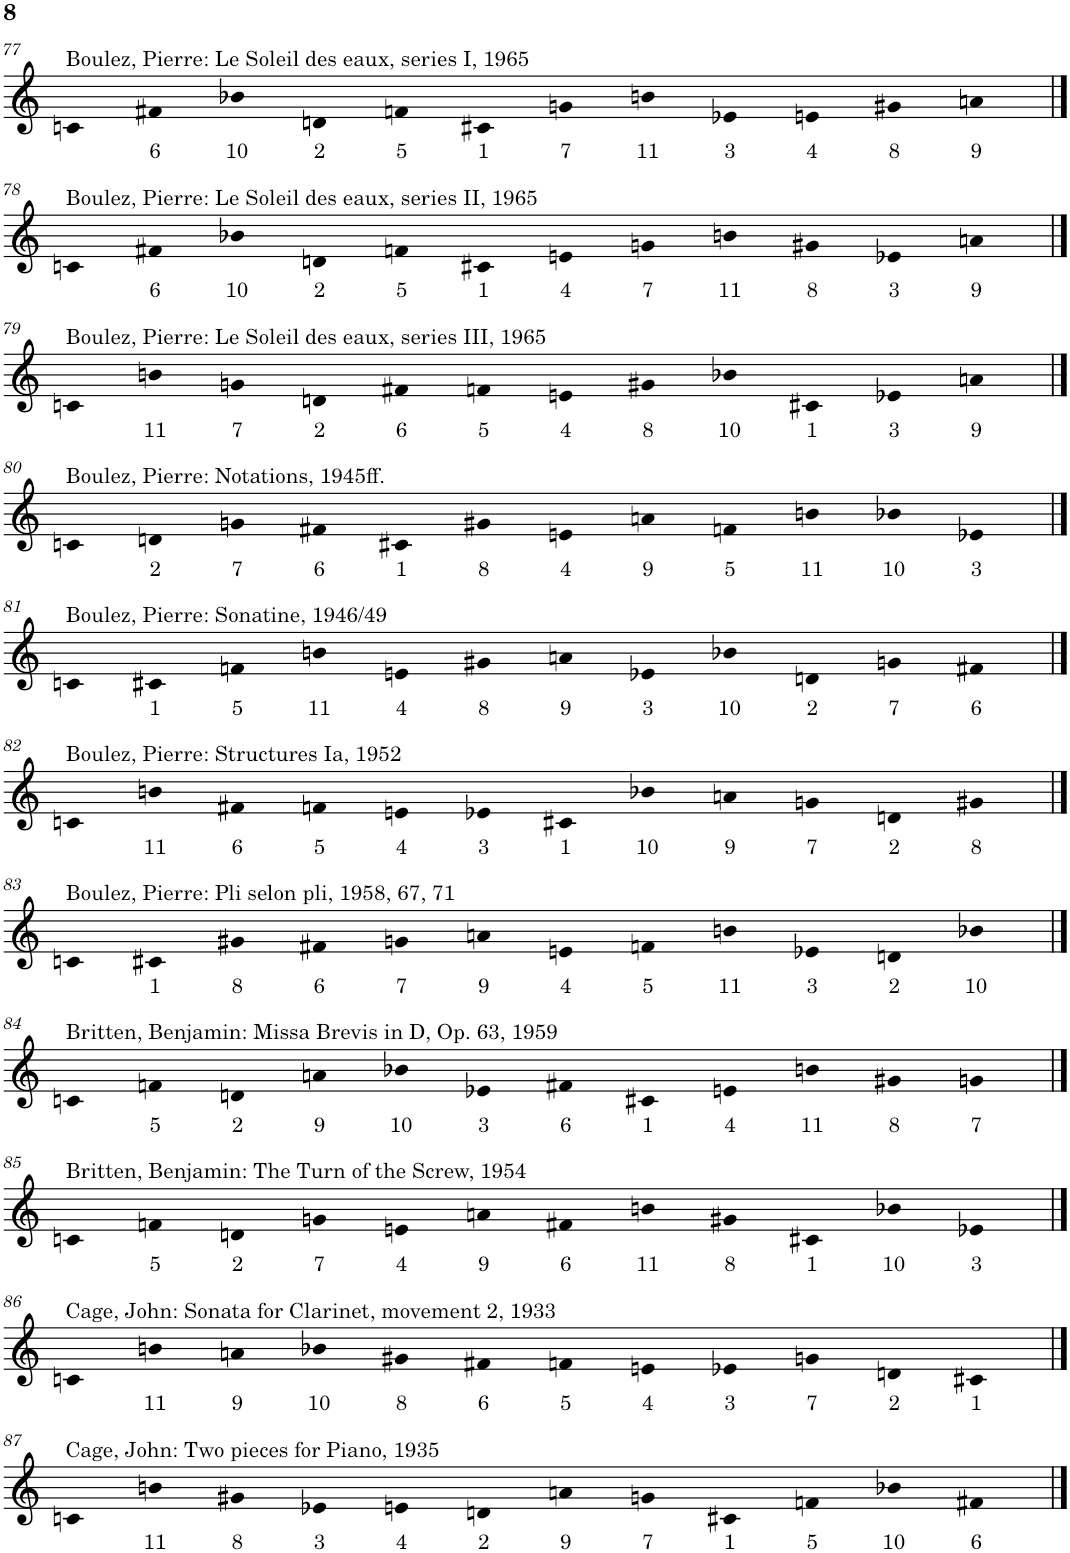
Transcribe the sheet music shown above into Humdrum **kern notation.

**kern	**text
*part1	*part1
*staff1	*staff1
*I"Piano	*
*I'Pno	*
!!LO:PB:g=z
*clefG2	*
*k[]	*
*M12/4	*
=77	=77
!LO:TX:a:t=Boulez, Pierre&colon; Le Soleil des eaux, series I, 1965	!
4cn	.
!	!LO:LY:b
4f#X	6
!	!LO:LY:b
4b-X	10
!	!LO:LY:b
4dn	2
!	!LO:LY:b
4fn	5
!	!LO:LY:b
4c#X	1
!	!LO:LY:b
4gn	7
!	!LO:LY:b
4bn	11
!	!LO:LY:b
4e-X	3
!	!LO:LY:b
4en	4
!	!LO:LY:b
4g#X	8
!	!LO:LY:b
4an	9
!!LO:LB:g=z
==78	==78
!LO:TX:a:t=Boulez, Pierre&colon; Le Soleil des eaux, series II, 1965	!
4cn	.
!	!LO:LY:b
4f#X	6
!	!LO:LY:b
4b-X	10
!	!LO:LY:b
4dn	2
!	!LO:LY:b
4fn	5
!	!LO:LY:b
4c#X	1
!	!LO:LY:b
4en	4
!	!LO:LY:b
4gn	7
!	!LO:LY:b
4bn	11
!	!LO:LY:b
4g#X	8
!	!LO:LY:b
4e-X	3
!	!LO:LY:b
4an	9
!!LO:LB:g=z
==79	==79
!LO:TX:a:t=Boulez, Pierre&colon; Le Soleil des eaux, series III, 1965	!
4cn	.
!	!LO:LY:b
4bn	11
!	!LO:LY:b
4gn	7
!	!LO:LY:b
4dn	2
!	!LO:LY:b
4f#X	6
!	!LO:LY:b
4fn	5
!	!LO:LY:b
4en	4
!	!LO:LY:b
4g#X	8
!	!LO:LY:b
4b-X	10
!	!LO:LY:b
4c#X	1
!	!LO:LY:b
4e-X	3
!	!LO:LY:b
4an	9
!!LO:LB:g=z
==80	==80
!LO:TX:a:t=Boulez, Pierre&colon; Notations, 1945ff.	!
4cn	.
!	!LO:LY:b
4dn	2
!	!LO:LY:b
4gn	7
!	!LO:LY:b
4f#X	6
!	!LO:LY:b
4c#X	1
!	!LO:LY:b
4g#X	8
!	!LO:LY:b
4en	4
!	!LO:LY:b
4an	9
!	!LO:LY:b
4fn	5
!	!LO:LY:b
4bn	11
!	!LO:LY:b
4b-X	10
!	!LO:LY:b
4e-X	3
!!LO:LB:g=z
==81	==81
!LO:TX:a:t=Boulez, Pierre&colon; Sonatine, 1946/49	!
4cn	.
!	!LO:LY:b
4c#X	1
!	!LO:LY:b
4fn	5
!	!LO:LY:b
4bn	11
!	!LO:LY:b
4en	4
!	!LO:LY:b
4g#X	8
!	!LO:LY:b
4an	9
!	!LO:LY:b
4e-X	3
!	!LO:LY:b
4b-X	10
!	!LO:LY:b
4dn	2
!	!LO:LY:b
4gn	7
!	!LO:LY:b
4f#X	6
!!LO:LB:g=z
==82	==82
!LO:TX:a:t=Boulez, Pierre&colon; Structures Ia, 1952	!
4cn	.
!	!LO:LY:b
4bn	11
!	!LO:LY:b
4f#X	6
!	!LO:LY:b
4fn	5
!	!LO:LY:b
4en	4
!	!LO:LY:b
4e-X	3
!	!LO:LY:b
4c#X	1
!	!LO:LY:b
4b-X	10
!	!LO:LY:b
4an	9
!	!LO:LY:b
4gn	7
!	!LO:LY:b
4dn	2
!	!LO:LY:b
4g#X	8
!!LO:LB:g=z
==83	==83
!LO:TX:a:t=Boulez, Pierre&colon; Pli selon pli, 1958, 67, 71	!
4cn	.
!	!LO:LY:b
4c#X	1
!	!LO:LY:b
4g#X	8
!	!LO:LY:b
4f#X	6
!	!LO:LY:b
4gn	7
!	!LO:LY:b
4an	9
!	!LO:LY:b
4en	4
!	!LO:LY:b
4fn	5
!	!LO:LY:b
4bn	11
!	!LO:LY:b
4e-X	3
!	!LO:LY:b
4dn	2
!	!LO:LY:b
4b-X	10
!!LO:LB:g=z
==84	==84
!LO:TX:a:t=Britten, Benjamin&colon; Missa Brevis in D, Op. 63, 1959	!
4cn	.
!	!LO:LY:b
4fn	5
!	!LO:LY:b
4dn	2
!	!LO:LY:b
4an	9
!	!LO:LY:b
4b-X	10
!	!LO:LY:b
4e-X	3
!	!LO:LY:b
4f#X	6
!	!LO:LY:b
4c#X	1
!	!LO:LY:b
4en	4
!	!LO:LY:b
4bn	11
!	!LO:LY:b
4g#X	8
!	!LO:LY:b
4gn	7
!!LO:LB:g=z
==85	==85
!LO:TX:a:t=Britten, Benjamin&colon; The Turn of the Screw, 1954	!
4cn	.
!	!LO:LY:b
4fn	5
!	!LO:LY:b
4dn	2
!	!LO:LY:b
4gn	7
!	!LO:LY:b
4en	4
!	!LO:LY:b
4an	9
!	!LO:LY:b
4f#X	6
!	!LO:LY:b
4bn	11
!	!LO:LY:b
4g#X	8
!	!LO:LY:b
4c#X	1
!	!LO:LY:b
4b-X	10
!	!LO:LY:b
4e-X	3
!!LO:LB:g=z
==86	==86
!LO:TX:a:t=Cage, John&colon; Sonata for Clarinet, movement 2, 1933	!
4cn	.
!	!LO:LY:b
4bn	11
!	!LO:LY:b
4an	9
!	!LO:LY:b
4b-X	10
!	!LO:LY:b
4g#X	8
!	!LO:LY:b
4f#X	6
!	!LO:LY:b
4fn	5
!	!LO:LY:b
4en	4
!	!LO:LY:b
4e-X	3
!	!LO:LY:b
4gn	7
!	!LO:LY:b
4dn	2
!	!LO:LY:b
4c#X	1
!!LO:LB:g=z
==87	==87
!LO:TX:a:t=Cage, John&colon; Two pieces for Piano, 1935	!
4cn	.
!	!LO:LY:b
4bn	11
!	!LO:LY:b
4g#X	8
!	!LO:LY:b
4e-X	3
!	!LO:LY:b
4en	4
!	!LO:LY:b
4dn	2
!	!LO:LY:b
4an	9
!	!LO:LY:b
4gn	7
!	!LO:LY:b
4c#X	1
!	!LO:LY:b
4fn	5
!	!LO:LY:b
4b-X	10
!	!LO:LY:b
4f#X	6
==	==
*-	*-
